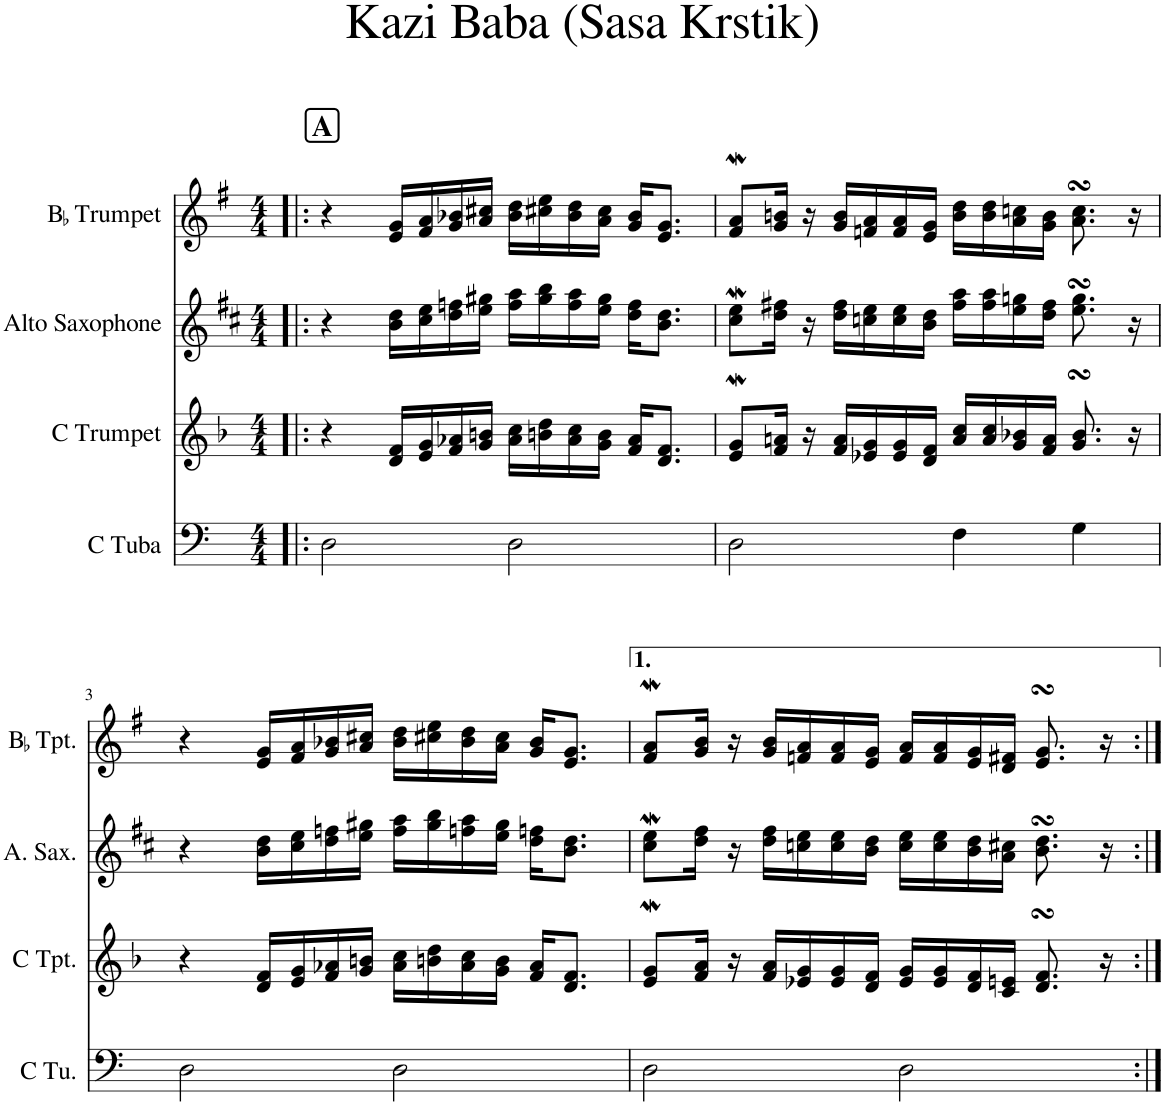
**kern	**kern	**kern	**kern
*part4	*part3	*part2	*part1
*staff4	*staff3	*staff2	*staff1
*I"C Tuba	*I"C Trumpet	*I"Alto Saxophone	*I"BaccidentalFlat Trumpet
*I'C Tu.	*I'C Tpt.	*I'A. Sax.	*I'BaccidentalFlat Tpt.
*clefF4	*clefG2	*clefG2	*clefG2
*	*	*Trd5c9	*Trd1c2
*k[]	*k[b-]	*k[f#c#]	*k[f#]
*M4/4	*M4/4	*M4/4	*M4/4
=1!|:	=1!|:	=1!|:	=1!|:
!	!	!	!LO:TX:a:B:t=A
2D\	4r	4r	4r
.	16d/ 16f/LL	16b\ 16dd\LL	16e/ 16g/LL
.	16e/ 16g/	16cc#\ 16ee\	16f#/ 16a/
.	16f/ 16a-X/	16dd\ 16ffn\	16g/ 16b-X/
.	16g/ 16bn/JJ	16ee\ 16gg#X\JJ	16a/ 16cc#X/JJ
2D\	16a-\ 16cc\LL	16ff\ 16aa\LL	16b-\ 16dd\LL
.	16bn\ 16dd\	16gg#\ 16bb\	16cc#X\ 16ee\
.	16a-\ 16cc\	16ff\ 16aa\	16b-\ 16dd\
.	16g\ 16b\JJ	16ee\ 16gg#\JJ	16a\ 16cc#\JJ
.	16f/ 16a-/KL	16dd\ 16ff\KL	16g/ 16b-/KL
.	8.d/ 8.f/J	8.b\ 8.dd\J	8.e/ 8.g/J
=2	=2	=2	=2
2D\	8e/m 8g/mL	8cc#\m 8ee\mL	8f#/m 8a/mL
.	16f/ 16an/Jk	16dd\ 16ff#X\Jk	16g/ 16bn/Jk
.	16r	16r	16r
.	16f/ 16a/LL	16dd\ 16ff#\LL	16g/ 16b/LL
.	16e-X/ 16g/	16ccn\ 16ee\	16fn/ 16a/
.	16e-/ 16g/	16cc\ 16ee\	16f/ 16a/
.	16d/ 16f/JJ	16b\ 16dd\JJ	16e/ 16g/JJ
4F\	16a/ 16cc/LL	16ff#\ 16aa\LL	16b\ 16dd\LL
.	16a/ 16cc/	16ff#\ 16aa\	16b\ 16dd\
.	16g/ 16b-X/	16ee\ 16ggn\	16a\ 16ccn\
.	16f/ 16a/JJ	16dd\ 16ff#\JJ	16g\ 16b\JJ
4G\	8.g/sSSS 8.b-/sSSS	8.ee\sSSS 8.gg\sSSS	8.a\sSSS 8.cc\sSSS
.	16r	16r	16r
!!LO:LB:g=z
=3	=3	=3	=3
2D\	4r	4r	4r
.	16d/ 16f/LL	16b\ 16dd\LL	16e/ 16g/LL
.	16e/ 16g/	16cc#\ 16ee\	16f#/ 16a/
.	16f/ 16a-X/	16dd\ 16ffn\	16g/ 16b-X/
.	16g/ 16bn/JJ	16ee\ 16gg#X\JJ	16a/ 16cc#X/JJ
2D\	16a-\ 16cc\LL	16ff\ 16aa\LL	16b-\ 16dd\LL
.	16bn\ 16dd\	16gg#\ 16bb\	16cc#X\ 16ee\
.	16a-\ 16cc\	16ffn\ 16aa\	16b-\ 16dd\
.	16g\ 16b\JJ	16ee\ 16gg#\JJ	16a\ 16cc#\JJ
.	16f/ 16a-/KL	16dd\ 16ffn\KL	16g/ 16b-/KL
.	8.d/ 8.f/J	8.b\ 8.dd\J	8.e/ 8.g/J
=4	=4	=4	=4
2D\	8e/m 8g/mL	8cc#\m 8ee\mL	8f#/m 8a/mL
.	16f/ 16a/Jk	16dd\ 16ff#\Jk	16g/ 16b/Jk
.	16r	16r	16r
.	16f/ 16a/LL	16dd\ 16ff#\LL	16g/ 16b/LL
.	16e-X/ 16g/	16ccn\ 16ee\	16fn/ 16a/
.	16e-/ 16g/	16cc\ 16ee\	16f/ 16a/
.	16d/ 16f/JJ	16b\ 16dd\JJ	16e/ 16g/JJ
2D\	16e-/ 16g/LL	16cc\ 16ee\LL	16f/ 16a/LL
.	16e-/ 16g/	16cc\ 16ee\	16f/ 16a/
.	16d/ 16f/	16b\ 16dd\	16e/ 16g/
.	16c/ 16en/JJ	16a\ 16cc#X\JJ	16d/ 16f#X/JJ
.	8.d/sSSS 8.f/sSSS	8.b\sSSS 8.dd\sSSS	8.e/sSSS 8.g/sSSS
.	16r	16r	16r
=:|!	=:|!	=:|!	=:|!
*-	*-	*-	*-
